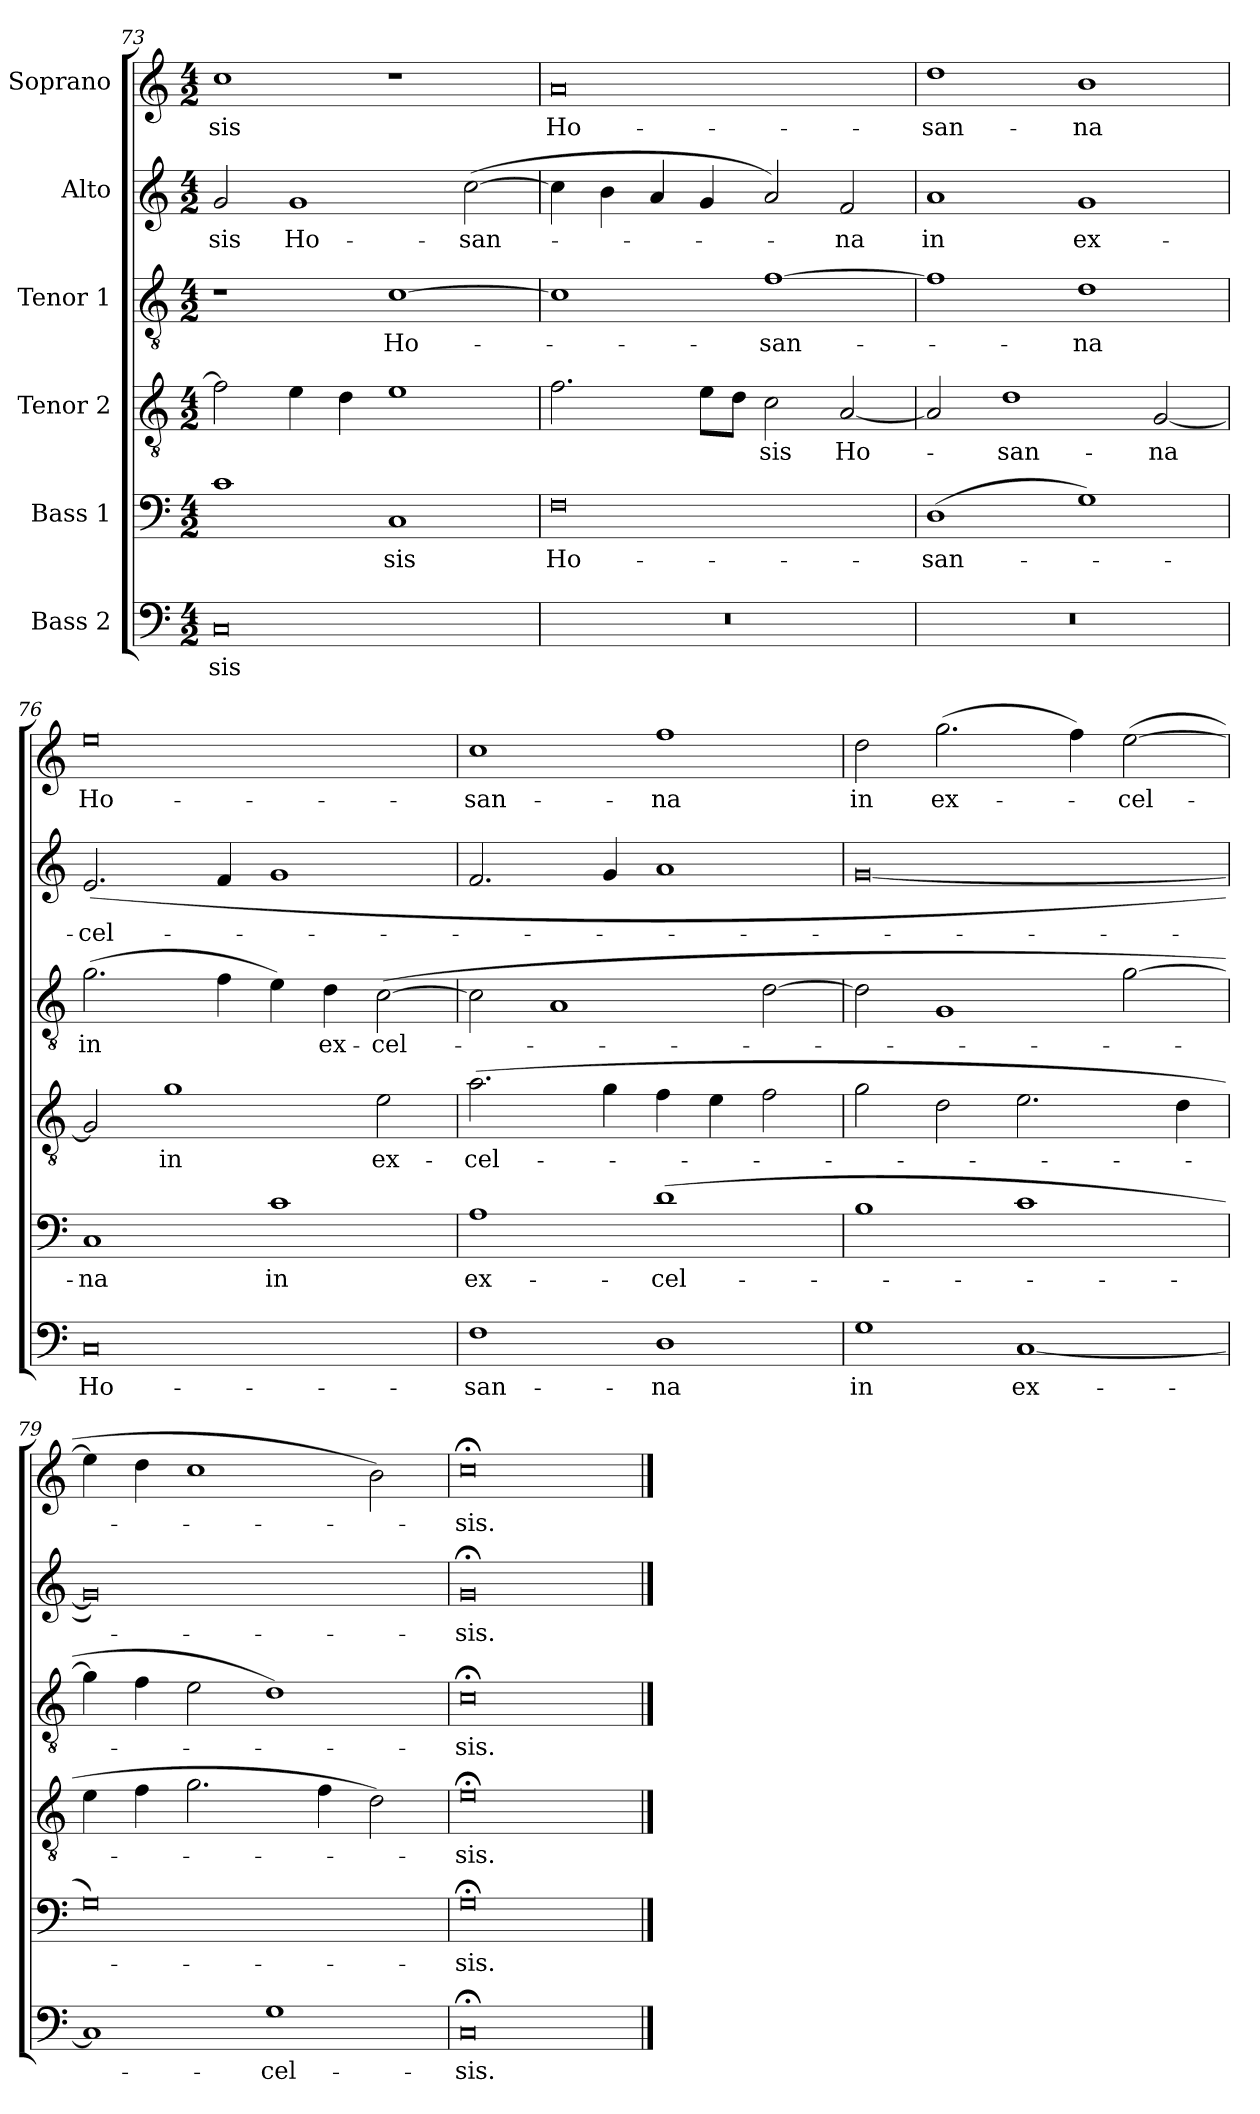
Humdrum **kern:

**kern	**text	**kern	**text	**kern	**text	**kern	**text	**kern	**text	**kern	**text
*part6	*part6	*part5	*part5	*part4	*part4	*part3	*part3	*part2	*part2	*part1	*part1
*staff6	*staff6	*staff5	*staff5	*staff4	*staff4	*staff3	*staff3	*staff2	*staff2	*staff1	*staff1
*I"Bass 2	*	*I"Bass 1	*	*I"Tenor 2	*	*I"Tenor 1	*	*I"Alto	*	*I"Soprano	*
*clefF4	*	*clefF4	*	*clefGv2	*	*clefGv2	*	*clefG2	*	*clefG2	*
*k[]	*	*k[]	*	*k[]	*	*k[]	*	*k[]	*	*k[]	*
*C:	*	*C:	*	*C:	*	*C:	*	*C:	*	*C:	*
*M4/2	*	*M4/2	*	*M4/2	*	*M4/2	*	*M4/2	*	*M4/2	*
=73	=73	=73	=73	=73	=73	=73	=73	=73	=73	=73	=73
0C	-sis	1c	.	2f\]	.	1r	.	2g/	-sis	1cc	-sis
.	.	.	.	4e\	.	.	.	1g	Ho-	.	.
.	.	.	.	4d\	.	.	.	.	.	.	.
.	.	1C	-sis	1e	.	[1c	Ho-	.	.	1r	.
.	.	.	.	.	.	.	.	([2cc\	-san-	.	.
!!LO:LB:g=z
=74	=74	=74	=74	=74	=74	=74	=74	=74	=74	=74	=74
0r	.	0F	Ho-	2.f\	.	1c]	.	4cc\]	.	0a	Ho-
.	.	.	.	.	.	.	.	4b\	.	.	.
.	.	.	.	.	.	.	.	4a/	.	.	.
.	.	.	.	8e\L	.	.	.	4g/	.	.	.
.	.	.	.	8d\J	.	.	.	.	.	.	.
.	.	.	.	2c\	-sis	[1f	-san-	2a/)	.	.	.
.	.	.	.	[2A/	Ho-	.	.	2f/	-na	.	.
=75	=75	=75	=75	=75	=75	=75	=75	=75	=75	=75	=75
0r	.	(1D	-san-	2A/]	.	1f]	.	1a	in	1dd	-san-
.	.	.	.	1d	-san-	.	.	.	.	.	.
.	.	1G)	.	.	.	1d	-na	1g	ex-	1b	-na
.	.	.	.	[2G/	-na	.	.	.	.	.	.
=76	=76	=76	=76	=76	=76	=76	=76	=76	=76	=76	=76
0C	Ho-	1C	-na	2G/]	.	(2.g\	in	(2.e/	-cel-	0ee	Ho-
.	.	.	.	1g	in	.	.	.	.	.	.
.	.	.	.	.	.	4f\	.	4f/	.	.	.
.	.	1c	in	.	.	4e\)	.	1g	.	.	.
.	.	.	.	.	.	4d\	ex-	.	.	.	.
.	.	.	.	2e\	ex-	([2c\	-cel-	.	.	.	.
=77	=77	=77	=77	=77	=77	=77	=77	=77	=77	=77	=77
1F	-san-	1A	ex-	(2.a\	-cel-	2c\]	.	2.f/	.	1cc	-san-
.	.	.	.	.	.	1A	.	.	.	.	.
.	.	.	.	4g\	.	.	.	4g/	.	.	.
1D	-na	(1d	-cel-	4f\	.	.	.	1a	.	1ff	-na
.	.	.	.	4e\	.	.	.	.	.	.	.
.	.	.	.	2f\	.	[2d\	.	.	.	.	.
=78	=78	=78	=78	=78	=78	=78	=78	=78	=78	=78	=78
1G	in	1B	.	2g\	.	2d\]	.	[0g	.	2dd\	in
.	.	.	.	2d\	.	1G	.	.	.	(2.gg\	ex-
[1C	ex-	1c	.	2.e\	.	.	.	.	.	.	.
.	.	.	.	.	.	.	.	.	.	4ff\)	.
.	.	.	.	.	.	[2g\	.	.	.	([2ee\	-cel-
.	.	.	.	4d\	.	.	.	.	.	.	.
=79	=79	=79	=79	=79	=79	=79	=79	=79	=79	=79	=79
1C]	.	0G)	.	4e\	.	4g\]	.	0g])	.	4ee\]	.
.	.	.	.	4f\	.	4f\	.	.	.	4dd\	.
.	.	.	.	2.g\	.	2e\	.	.	.	1cc	.
1G	-cel-	.	.	.	.	1d)	.	.	.	.	.
.	.	.	.	4f\	.	.	.	.	.	.	.
.	.	.	.	2d\)	.	.	.	.	.	2b\)	.
=80	=80	=80	=80	=80	=80	=80	=80	=80	=80	=80	=80
0C;<	-sis.	0G;<	-sis.	0e;<	-sis.	0c;<	-sis.	0g;	-sis.	0cc;<	-sis.
==	==	==	==	==	==	==	==	==	==	==	==
*-	*-	*-	*-	*-	*-	*-	*-	*-	*-	*-	*-
